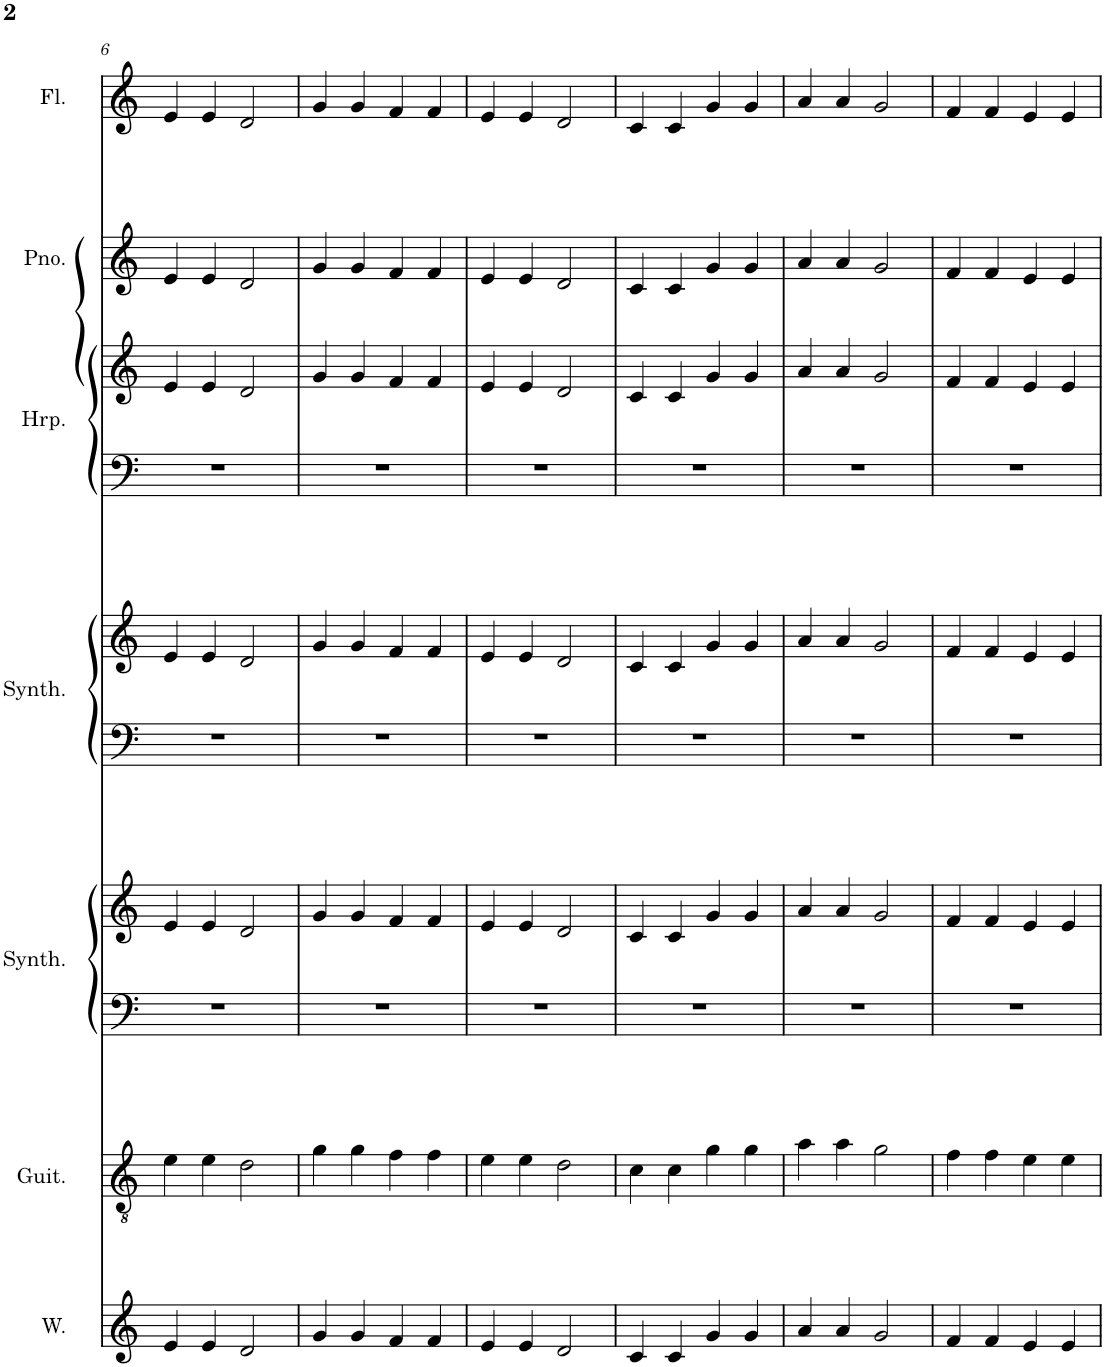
**kern	**kern	**kern	**kern	**kern	**kern	**kern	**kern	**kern	**kern
*part7	*part6	*part5	*part5	*part4	*part4	*part3	*part3	*part2	*part1
*staff10	*staff9	*staff8	*staff7	*staff6	*staff5	*staff4	*staff3	*staff2	*staff1
*I"Women	*I"Classical Guitar	*I"Square Synthesizer	*	*I"Sine Synthesizer	*	*I"Harp	*	*I"Piano	*I"Flute
*I'W.	*I'Guit.	*I'Synth.	*	*I'Synth.	*	*I'Hrp.	*	*I'Pno.	*I'Fl.
!!LO:PB:g=z
*clefG2	*clefGv2	*clefF4	*clefG2	*clefF4	*clefG2	*clefF4	*clefG2	*clefG2	*clefG2
*k[]	*k[]	*k[]	*k[]	*k[]	*k[]	*k[]	*k[]	*k[]	*k[]
*M4/4	*M4/4	*M4/4	*M4/4	*M4/4	*M4/4	*M4/4	*M4/4	*M4/4	*M4/4
=6	=6	=6	=6	=6	=6	=6	=6	=6	=6
4e/	4e\	1r	4e/	1r	4e/	1r	4e/	4e/	4e/
4e/	4e\	.	4e/	.	4e/	.	4e/	4e/	4e/
2d/	2d\	.	2d/	.	2d/	.	2d/	2d/	2d/
=7	=7	=7	=7	=7	=7	=7	=7	=7	=7
4g/	4g\	1r	4g/	1r	4g/	1r	4g/	4g/	4g/
4g/	4g\	.	4g/	.	4g/	.	4g/	4g/	4g/
4f/	4f\	.	4f/	.	4f/	.	4f/	4f/	4f/
4f/	4f\	.	4f/	.	4f/	.	4f/	4f/	4f/
=8	=8	=8	=8	=8	=8	=8	=8	=8	=8
4e/	4e\	1r	4e/	1r	4e/	1r	4e/	4e/	4e/
4e/	4e\	.	4e/	.	4e/	.	4e/	4e/	4e/
2d/	2d\	.	2d/	.	2d/	.	2d/	2d/	2d/
=9	=9	=9	=9	=9	=9	=9	=9	=9	=9
4c/	4c\	1r	4c/	1r	4c/	1r	4c/	4c/	4c/
4c/	4c\	.	4c/	.	4c/	.	4c/	4c/	4c/
4g/	4g\	.	4g/	.	4g/	.	4g/	4g/	4g/
4g/	4g\	.	4g/	.	4g/	.	4g/	4g/	4g/
=10	=10	=10	=10	=10	=10	=10	=10	=10	=10
4a/	4a\	1r	4a/	1r	4a/	1r	4a/	4a/	4a/
4a/	4a\	.	4a/	.	4a/	.	4a/	4a/	4a/
2g/	2g\	.	2g/	.	2g/	.	2g/	2g/	2g/
=11	=11	=11	=11	=11	=11	=11	=11	=11	=11
4f/	4f\	1r	4f/	1r	4f/	1r	4f/	4f/	4f/
4f/	4f\	.	4f/	.	4f/	.	4f/	4f/	4f/
4e/	4e\	.	4e/	.	4e/	.	4e/	4e/	4e/
4e/	4e\	.	4e/	.	4e/	.	4e/	4e/	4e/
=	=	=	=	=	=	=	=	=	=
*-	*-	*-	*-	*-	*-	*-	*-	*-	*-
